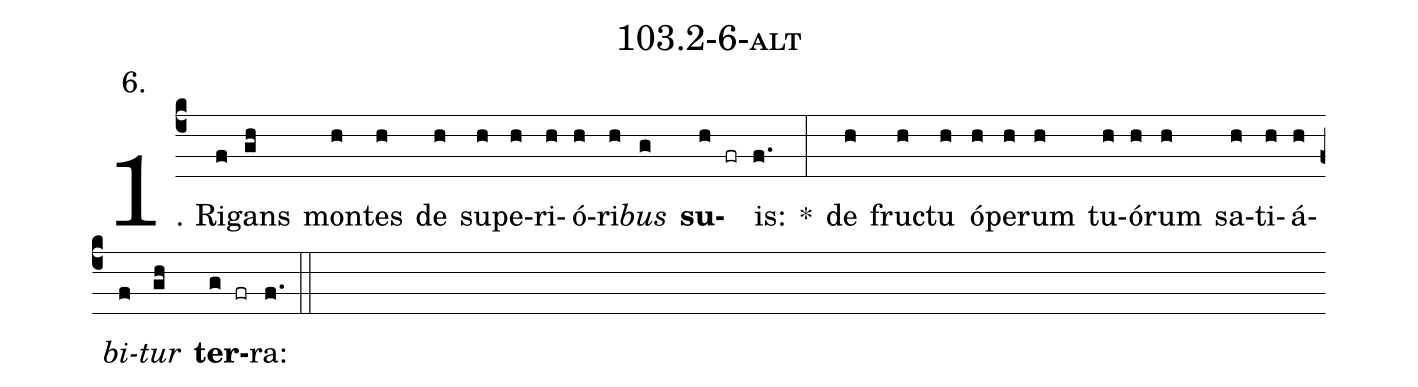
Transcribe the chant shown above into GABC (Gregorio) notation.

name: 103.2-6-alt;
annotation: 6.;
%%
(c4)1. Ri(f)gans(gh) mon(h)tes(h) de(h) su(h)pe(h)ri(h)ó(h)ri(h)<i>bus</i>(g) <b>su</b>(h fr)is:(f.) *(:) de(h) fruc(h)tu(h) ó(h)pe(h)rum(h) tu(h)ó(h)rum(h) sa(h)ti(h)á(h)<i>bi</i>(f)<i>tur</i>(gh) <b>ter</b>(g fr)ra:(f.) (::)


%E(h) u(h) o(f) u(gh) a(g) e.(f.) (::)
